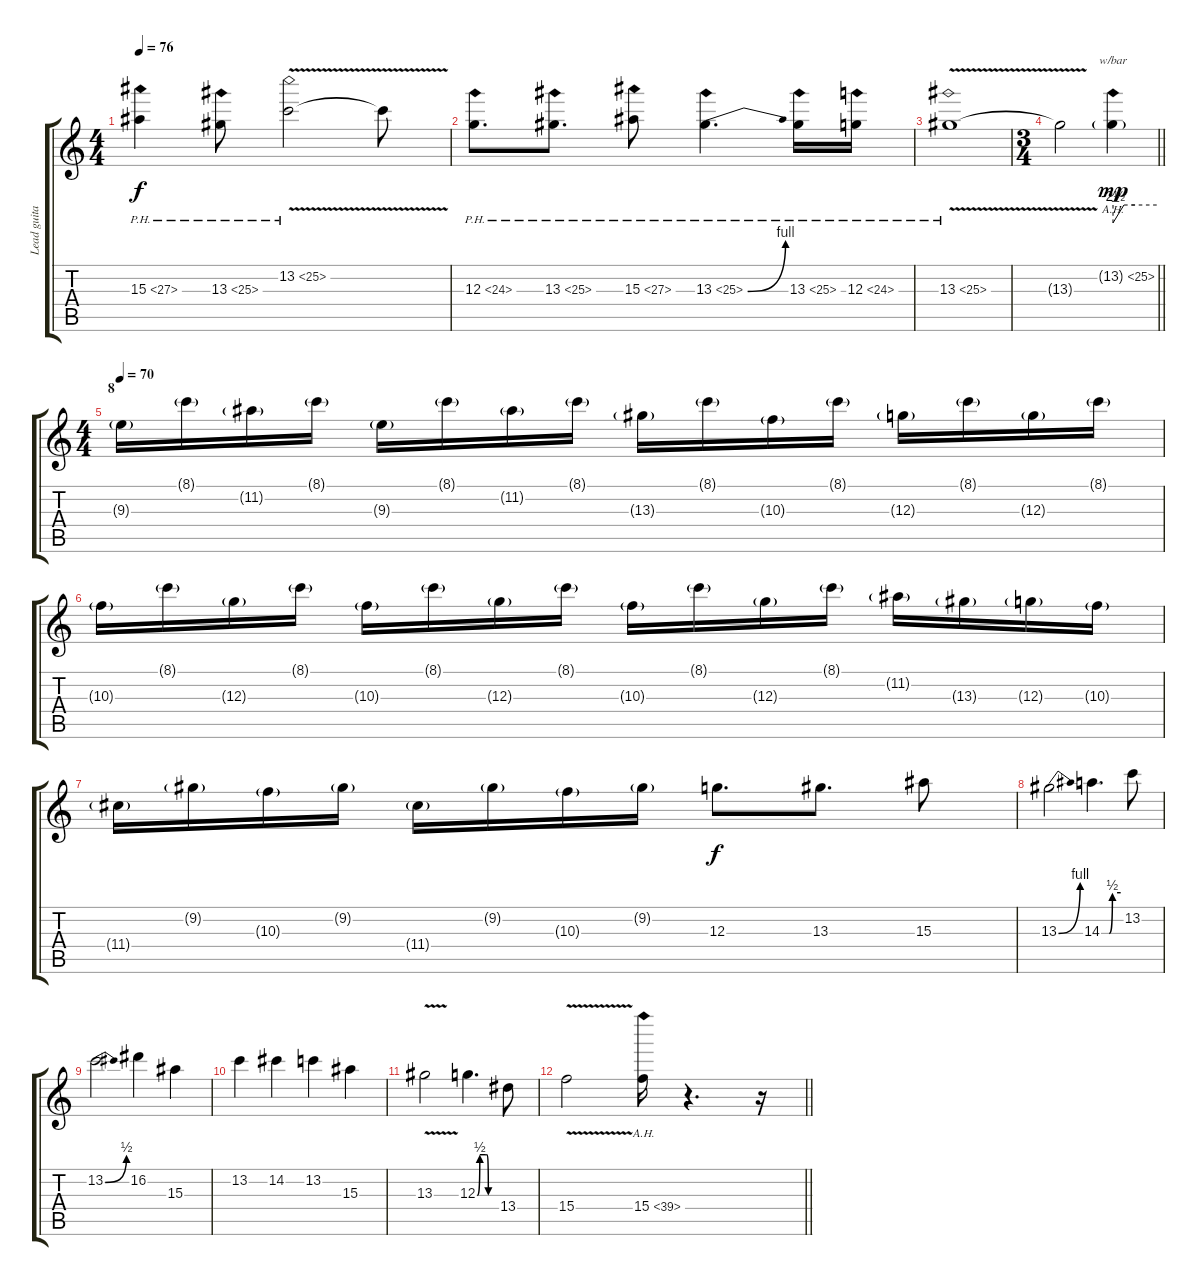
\track ("Lead guitar" "Lead guita") {instrument distortionguitar}
\staff {score tabs}
\tuning (E4 B3 G3 D3 A2 E2) {hide}
\ts (4 4)
\tempo 76
\clef g2
\ks c
15.3{ph 12}.4{dy f} 13.3{ph 12}.8 13.2{ph 12 v}.2 13.2{t}.8 |
12.3{ph 12}.8{d} 13.3{ph 12}.8{d} 15.3{ph 12}.8 13.3{be (bend 0 0 60 4) ph 12}.4{d} 13.3{ph 12}.16 12.3{ph 12}.16 |
13.3{ph 12 v}.1 |
\ts (3 4)
\barLineRight lightlight
13.3{t}.2 13.2{ah 12 g}.4{tbe (custom default 0 -10 15 0 30 0 60 0) dy mp} |
\ts (4 4)
\section ("" "8")
\tempo 70
9.3{g}.16 8.1{g}.16 11.2{g}.16 8.1{g}.16 9.3{g}.16 8.1{g}.16 11.2{g}.16 8.1{g}.16 13.3{g}.16 8.1{g}.16 10.3{g}.16 8.1{g}.16 12.3{g}.16 8.1{g}.16 12.3{g}.16 8.1{g}.16 |
10.3{g}.16 8.1{g}.16 12.3{g}.16 8.1{g}.16 10.3{g}.16 8.1{g}.16 12.3{g}.16 8.1{g}.16 10.3{g}.16 8.1{g}.16 12.3{g}.16 8.1{g}.16 11.2{g}.16 13.3{g}.16 12.3{g}.16 10.3{g}.16 |
11.4{g}.16 9.2{g}.16 10.3{g}.16 9.2{g}.16 11.4{g}.16 9.2{g}.16 10.3{g}.16 9.2{g}.16 12.3.8{d dy f} 13.3.8{d} 15.3.8 |
13.3{be (bend 0 0 60 4)}.2 14.3{be (custom 0 0 24 0 34 2 60 2)}.4{d} 13.2.8 |
13.2{be (bend 0 0 60 2)}.2 16.2.4 15.3.4 |
13.2.4 14.2.4 13.2.4 15.3.4 |
13.3{v}.2 12.3{be (custom 0 0 8 2 15 2 25 2 30 2 35 0 60 0)}.4{d} 13.4.8 |
\barLineRight lightlight
15.4{v}.2 15.4{ah 24}.16 r.4{d} r.16
